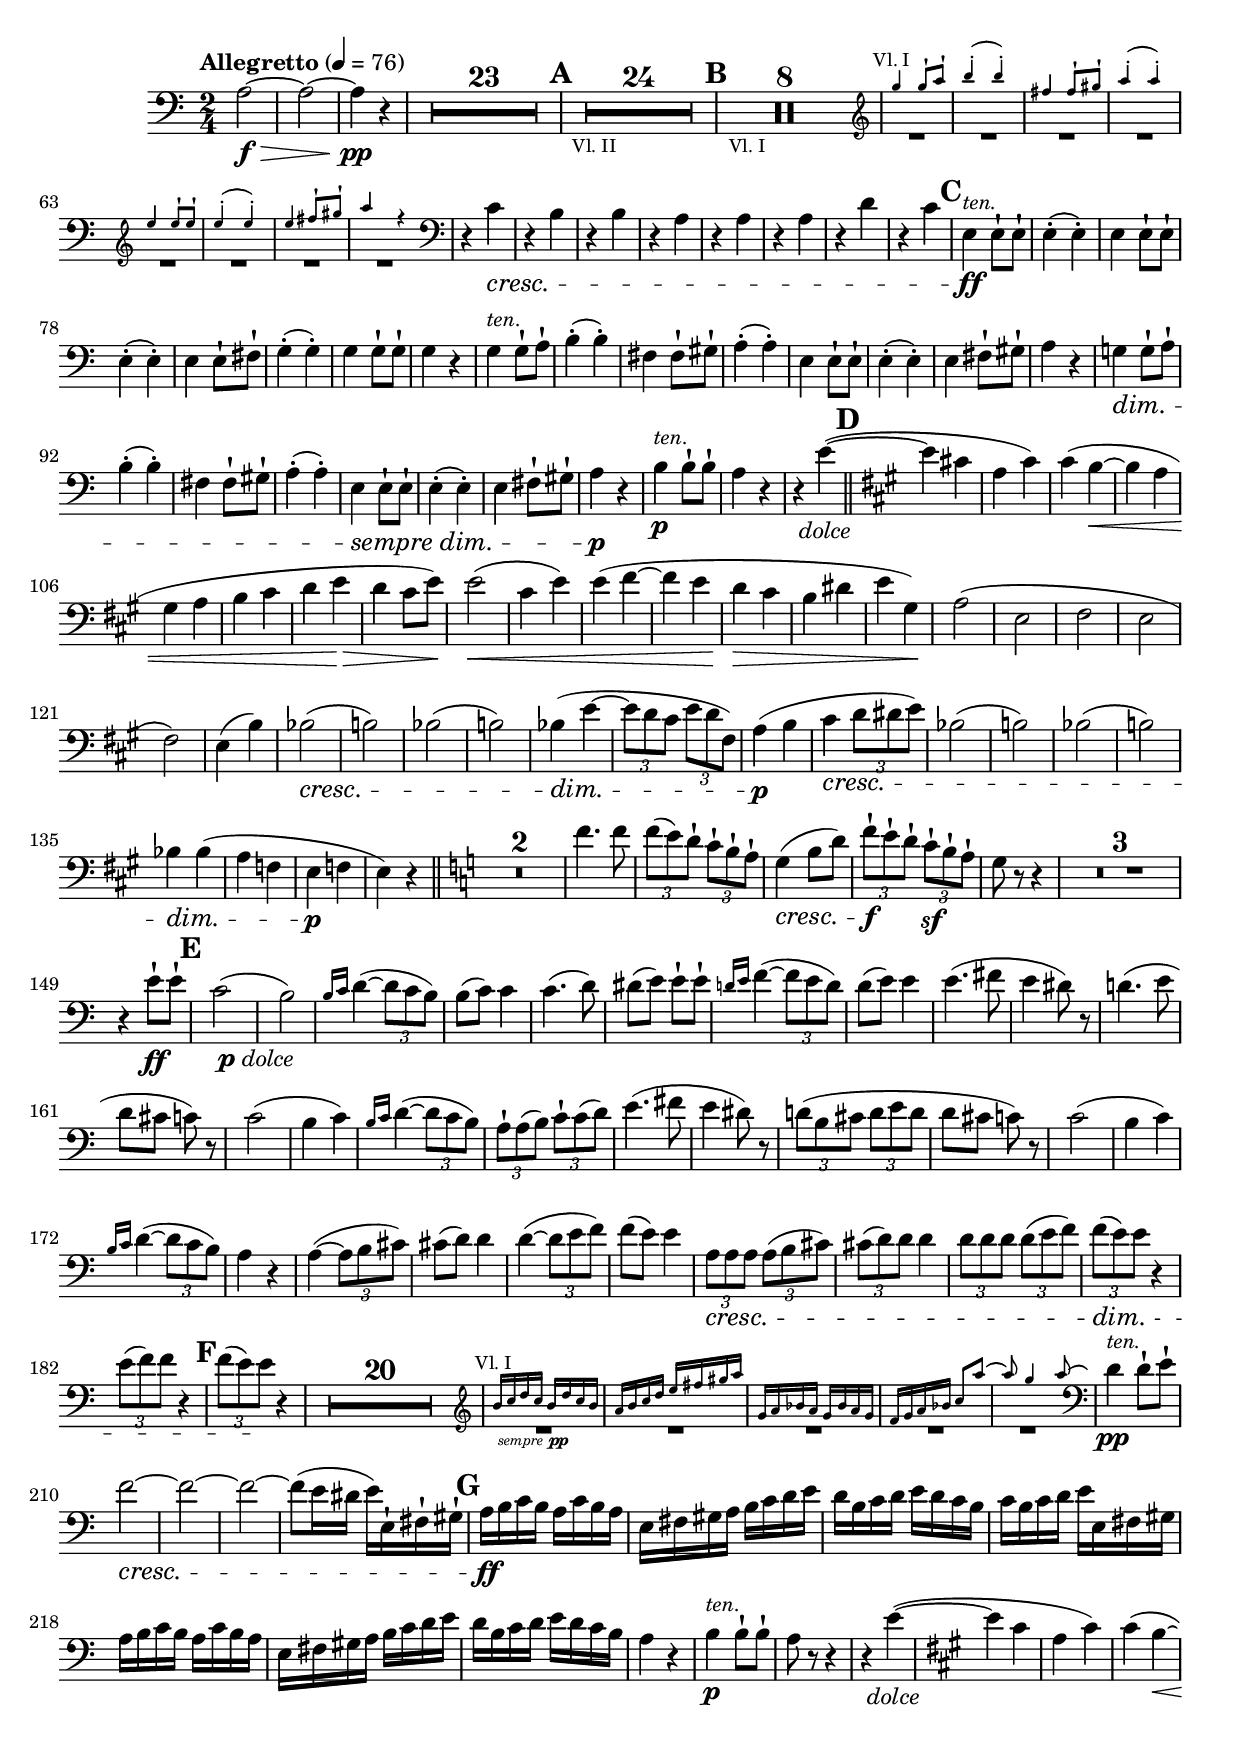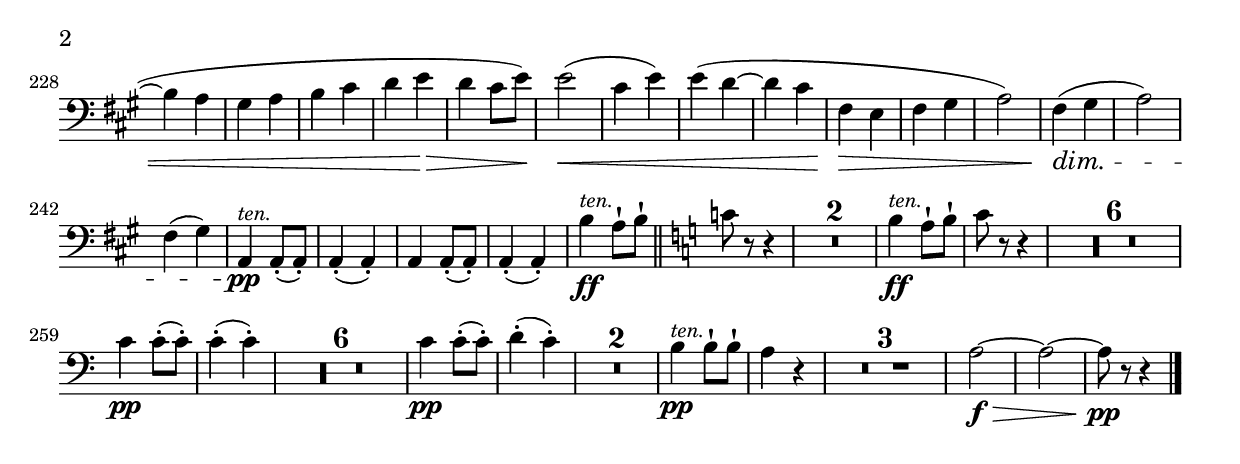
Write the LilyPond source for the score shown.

\version "2.24.4"

\version "2.24.4"

\include "../../definitions.ly"
\version "2.24.4"

\include "../../definitions.ly"

\addQuote "M2Vl1" {
	\relative c''' {
		R2*3 |
		R2*23 |
		R2*24 |
		R2*8 |
		g4 g8-! a8-! |
		b4(-. b4-.) |
		fis4 fis8-! gis-! |
		a4(-. a4-.) |
		e4 e8-! e8-! |
		e4(-. e4-.) |
		e4 fis8-! gis8-! |
		a4 r4 |
		R2*137 |
		b,16 \semprepp c d c b d c b |
		a b c d e fis gis a |
		g, a bes a g bes a g |
		f g a bes c8 a'8~ |
		a8 g4 \tweak control-points #'((4.2 . 3.5) (5 . 4) (5.5 . 4) (6 . 3.5)) ( <> ) a8  |
	}
}

\version "2.24.4"

\include "../../definitions.ly"
\version "2.24.4"

\include "../../definitions.ly"

\addQuote "M2Vl1" {
	\relative c''' {
		R2*3 |
		R2*23 |
		R2*24 |
		R2*8 |
		g4 g8-! a8-! |
		b4(-. b4-.) |
		fis4 fis8-! gis-! |
		a4(-. a4-.) |
		e4 e8-! e8-! |
		e4(-. e4-.) |
		e4 fis8-! gis8-! |
		a4 r4 |
		R2*137 |
		b,16 \semprepp c d c b d c b |
		a b c d e fis gis a |
		g, a bes a g bes a g |
		f g a bes c8 a'8~ |
		a8 g4 \tweak control-points #'((4.2 . 3.5) (5 . 4) (5.5 . 4) (6 . 3.5)) ( <> ) a8  |
	}
}


voicebeethovenHxmouvementCxbassonBxmd = \absolute {
	\include "../../parametres.ly"
	\clef bass \time 2/4 \key a \minor \tempo "Allegretto" 4=76
	c'2~ \f\> |
	c'2~ |
	c'4\pp r4 |
	R2*23 |
	\mark\default
	<>_\markup{\center-align \tiny "Vl. II"} R2*24 |
	\mark\default
	<>_\markup{\center-align \tiny "Vl. I"} R2*8 |
	\cueDuringWithClef #"M2Vl1" #UP "treble" {<>^\markup {\center-align \tiny "Vl. I"} R2*8} |
	r4 e'4 \cresc |
	r4 fis'4 |
	r4 d'4 |
	r4 e'4 |
	r4 e'4 |
	r4 e'4 |
	r4 d'4 |
	r4 c'4 |
	\mark\default
	e'4\tenutotext \ff e'8-! e'8-! |
	e'4-.( e'4-.) |
	e'4 e'8-! e'8-! |
	e'4-.( e'4-.) |
	e'4 e'8-! fis'8-! |
	g'4-.( g'4-.) |
	g'4 g'8-! g'8-! |
	g'4 r4 |
	g4\tenutotext g8-! a8-! |
	b4-.( b4-.) |
	fis4 fis8-! gis8-! |
	a4-.( a4-.) |
	e'4 e'8-! e'8-! |
	e'4-.( e'4-.) |
	e'4 fis8-! gis8-! |
	a4 r4 |
	g4 \dim g8-! a8-! |
	b4-.( b4-.) |
	fis4 fis8-! gis8-! |
	a4-.( a4-.) |
	e'4 \sempredim e'8-! e'8-! |
	e'4-.( e'4-.) |
	e4 fis8-! gis8-! |
	a4 \p r4 |
	d'4\tenutotext d'8-! d'8-! |
	c'4 r4 |
	r4 e'4(~ \dolce \section |
	\mark\default \barNumberCheck 102
	\key a \major e'4 cis'!4 |
	a4 cis'4) |
	cis'4( b4~ \< |
	b4 a4 |
	gis4 a4 |
	b4 cis'4 |
	d'4 e'4 \> |
	d'4 cis'8 e'8) |
	e'2( \< |
	cis'4 e'4) |
	e'4( fis'4~ |
	fis'4 e'4 |
	d'4 \> cis'4 |
	b4 dis'4 |
	e'4 gis4) \! |
	a2( |
	gis2 |
	a2 |
	gis2 |
	a2) |
	gis4( b4) |
	bes2( \cresc |
	b2) |
	bes2( |
	b2) |
	bes4( \dim e'4~ |
	\tuplet 3/2 {e'8 d'8 cis'8} \tuplet 3/2 {e'8 d'8 fis8}) |
	a4( \p b4 |
	cis'4 \cresc \tuplet 3/2 {d'8 dis'8 e'8}) |
	bes2( |
	b2) |
	bes2( |
	b2) |
	bes4 \dim e'4( |
	f'4 a4 |
	g4 \p b4 |
	c'4) r4 \section |
	\key a \minor
	R2*2 |
	f'4. f'8 |
	\tuplet 3/2 {f'8( e'8) d'8-!} \tuplet 3/2 {c'8-! b8-! a8-!} |
	g4( \cresc b8 d'8) |
	\tuplet 3/2 {f'8-! \f e'8-! d'8-!} \tuplet 3/2 {c'8-! \sf b8-! a8-!} |
	g8 r8 r4 |
	R2*3 |
	r4 e'8-! \ff e'8-! |
	\mark\default \barNumberCheck 150
	c'2( \pdolce |
	b2) |
	\grace{b16 c'16} d'4(~ \tuplet 3/2 {d'8 c'8 b8}) |
	b8( c'8) c'4 |
	c'4.( d'8) |
	dis'8( e'8) e'8-! e'8-! |
	\grace{d'16 e'16} f'4(~ \tuplet 3/2 {f'8 e'8 d'8}) |
	d'8( e'8) e'4 |
	e'4.( fis'8 |
	e'4 dis'8) r8 |
	d'4.( e'8 |
	d'8 cis'8 c'8) r8 |
	c'2( |
	b4 c'4) |
	\grace{b16 c'} d'4(~ \tuplet 3/2 {d'8 c'8 b8}) |
	\tuplet 3/2 {a8-! a8( b8)} \tuplet 3/2 {c'8-! c'8( d'8)} |
	e'4.( fis'8 |
	e'4 dis'8) r8 |
	% TODO: clarifier ce que Christophe veut
	\tuplet 3/2 {d'8( b8 cis'8} \tuplet 3/2 {d'8 e'8 d'8} |
	d'8 cis'8 c'8) r8 |
	c'2( |
	b4 c'4) |
	\grace{b16 c'} d'4(~ \tuplet 3/2 {d'8 c'8 b8}) |
	a4 r4 |
	a4(~ \tuplet 3/2 {a8 b8 cis'8}) |
	cis'8( d'8) d'4 |
	d'4(~ \tuplet 3/2 {d'8 e'8 f'8}) |
	f'8( e'8) e'4 |
	\tuplet 3/2 {a8 \cresc a8 a8} \tuplet 3/2 {a8( b8 cis'8)} |
	\tuplet 3/2 {cis'8( d'8) d'8} d'4 |
	\tuplet 3/2 {d'8 d'8 d'8} \tuplet 3/2 {d'8( e'8 f'8)} |
	\tuplet 3/2 {f'8( \dim e'8 ) e'8} r4 |
	\tuplet 3/2 {e'8( f'8) f'8} r4 |
	\mark\default \barNumberCheck 183
	\tuplet 3/2 {f'8( e'8) e'8 \!} r4 |
	R2*20 |
	\cueDuringWithClef #"M2Vl1" #UP "treble" {<>^\markup {\center-align \tiny "Vl. I"} R2*5} |
	d'4\tenutotext \pp d'8-! e'8-! |
	f'2~ \cresc |
	f'2~ |
	f'2~ |
	f'8( e'16 dis'16 e'16) e16-! fis16-! gis16-! |
	\mark\default \barNumberCheck 214
	a16 \ff b16 c'16 b16 a16 c'16 b16 a16 |
	e16 fis16 gis16 a16 b16 c'16 d'16 e'16 |
	d'16 b16 c'16 d'16 e'16 d'16 c'16 b16 |
	c'16 b16 c'16 d'16 e'16 e16 fis16 gis16 |
	a16 b16 c'16 b16 a16 c'16 b16 a16 |
	e16 fis16 gis16 a16 b16 c'16 d'16 e'16 |
	d'16 b16 c'16 d'16 e'16 d'16 c'16 b16 |
	a4 r4 |
	d'4\tenutotext \p d'8-! d'8-! |
	c'8 r8 r4 |
	r4 e'4(~ \dolce |
	\key a \major
	e'4 cis'4 |
	a4 cis'4 ) |
	cis'4( b4~ \< |
	b4 a4 |
	gis4 a4 |
	b4 cis'4 |
	d'4 e'4 \> |
	d'4 cis'8 e'8) |
	e'2( \< |
	cis'4 e'4) |
	e'4( fis'4~ |
	fis'4 e'4 |
	d'4 \> cis'4 |
	d'4 e'4 |
	cis'2) |
	d'4( \dim e'4 |
	cis'2) |
	d'4( e'4) |
	a4\tenutotext \pp a8-.( a8-.) |
	a4-.( a4-.) |
	a4 a8-.( a8-.) |
	a4-.( a4-.) |
	d'4\tenutotext \ff c'8-! d'8-! \section |
	\mark\default \barNumberCheck 248
	\key a \minor e'8 r8 r4 |
	R2*2 |
	d'4\tenutotext \ff c'8-! d'8-! |
	e'8 r8 r4 |
	R2*6 |
	c'4 \pp c'8-.( c'8-.) |
	c'4-.( c'4-.) |
	R2*6 |
	c'4 \pp c'8-.( c'8-.) |
	d'4-.( c'4-.) |
	R2*2 |
	d'4\tenutotext \pp d'8-! d'8-! |
	c'4 r4 |
	R2*3 |
	c'2~ \f\> |
	c'2~ |
	c'8 \pp r8 r4 \fine |
}

\version "2.24.4"

\include "../../definitions.ly"
\version "2.24.4"

\include "../../definitions.ly"

\addQuote "M2Vl1" {
	\relative c''' {
		R2*3 |
		R2*23 |
		R2*24 |
		R2*8 |
		g4 g8-! a8-! |
		b4(-. b4-.) |
		fis4 fis8-! gis-! |
		a4(-. a4-.) |
		e4 e8-! e8-! |
		e4(-. e4-.) |
		e4 fis8-! gis8-! |
		a4 r4 |
		R2*137 |
		b,16 \semprepp c d c b d c b |
		a b c d e fis gis a |
		g, a bes a g bes a g |
		f g a bes c8 a'8~ |
		a8 g4 \tweak control-points #'((4.2 . 3.5) (5 . 4) (5.5 . 4) (6 . 3.5)) ( <> ) a8  |
	}
}

\version "2.24.4"

\include "../../definitions.ly"
\version "2.24.4"

\include "../../definitions.ly"

\addQuote "M2Vl1" {
	\relative c''' {
		R2*3 |
		R2*23 |
		R2*24 |
		R2*8 |
		g4 g8-! a8-! |
		b4(-. b4-.) |
		fis4 fis8-! gis-! |
		a4(-. a4-.) |
		e4 e8-! e8-! |
		e4(-. e4-.) |
		e4 fis8-! gis8-! |
		a4 r4 |
		R2*137 |
		b,16 \semprepp c d c b d c b |
		a b c d e fis gis a |
		g, a bes a g bes a g |
		f g a bes c8 a'8~ |
		a8 g4 \tweak control-points #'((4.2 . 3.5) (5 . 4) (5.5 . 4) (6 . 3.5)) ( <> ) a8  |
	}
}


voicebeethovenHxmouvementCxbassonBxmd = \absolute {
	\include "../../parametres.ly"
	\clef bass \time 2/4 \key a \minor \tempo "Allegretto" 4=76
	c'2~ \f\> |
	c'2~ |
	c'4\pp r4 |
	R2*23 |
	\mark\default
	<>_\markup{\center-align \tiny "Vl. II"} R2*24 |
	\mark\default
	<>_\markup{\center-align \tiny "Vl. I"} R2*8 |
	\cueDuringWithClef #"M2Vl1" #UP "treble" {<>^\markup {\center-align \tiny "Vl. I"} R2*8} |
	r4 e'4 \cresc |
	r4 fis'4 |
	r4 d'4 |
	r4 e'4 |
	r4 e'4 |
	r4 e'4 |
	r4 d'4 |
	r4 c'4 |
	\mark\default
	e'4\tenutotext \ff e'8-! e'8-! |
	e'4-.( e'4-.) |
	e'4 e'8-! e'8-! |
	e'4-.( e'4-.) |
	e'4 e'8-! fis'8-! |
	g'4-.( g'4-.) |
	g'4 g'8-! g'8-! |
	g'4 r4 |
	g4\tenutotext g8-! a8-! |
	b4-.( b4-.) |
	fis4 fis8-! gis8-! |
	a4-.( a4-.) |
	e'4 e'8-! e'8-! |
	e'4-.( e'4-.) |
	e'4 fis8-! gis8-! |
	a4 r4 |
	g4 \dim g8-! a8-! |
	b4-.( b4-.) |
	fis4 fis8-! gis8-! |
	a4-.( a4-.) |
	e'4 \sempredim e'8-! e'8-! |
	e'4-.( e'4-.) |
	e4 fis8-! gis8-! |
	a4 \p r4 |
	d'4\tenutotext d'8-! d'8-! |
	c'4 r4 |
	r4 e'4(~ \dolce \section |
	\mark\default \barNumberCheck 102
	\key a \major e'4 cis'!4 |
	a4 cis'4) |
	cis'4( b4~ \< |
	b4 a4 |
	gis4 a4 |
	b4 cis'4 |
	d'4 e'4 \> |
	d'4 cis'8 e'8) |
	e'2( \< |
	cis'4 e'4) |
	e'4( fis'4~ |
	fis'4 e'4 |
	d'4 \> cis'4 |
	b4 dis'4 |
	e'4 gis4) \! |
	a2( |
	gis2 |
	a2 |
	gis2 |
	a2) |
	gis4( b4) |
	bes2( \cresc |
	b2) |
	bes2( |
	b2) |
	bes4( \dim e'4~ |
	\tuplet 3/2 {e'8 d'8 cis'8} \tuplet 3/2 {e'8 d'8 fis8}) |
	a4( \p b4 |
	cis'4 \cresc \tuplet 3/2 {d'8 dis'8 e'8}) |
	bes2( |
	b2) |
	bes2( |
	b2) |
	bes4 \dim e'4( |
	f'4 a4 |
	g4 \p b4 |
	c'4) r4 \section |
	\key a \minor
	R2*2 |
	f'4. f'8 |
	\tuplet 3/2 {f'8( e'8) d'8-!} \tuplet 3/2 {c'8-! b8-! a8-!} |
	g4( \cresc b8 d'8) |
	\tuplet 3/2 {f'8-! \f e'8-! d'8-!} \tuplet 3/2 {c'8-! \sf b8-! a8-!} |
	g8 r8 r4 |
	R2*3 |
	r4 e'8-! \ff e'8-! |
	\mark\default \barNumberCheck 150
	c'2( \pdolce |
	b2) |
	\grace{b16 c'16} d'4(~ \tuplet 3/2 {d'8 c'8 b8}) |
	b8( c'8) c'4 |
	c'4.( d'8) |
	dis'8( e'8) e'8-! e'8-! |
	\grace{d'16 e'16} f'4(~ \tuplet 3/2 {f'8 e'8 d'8}) |
	d'8( e'8) e'4 |
	e'4.( fis'8 |
	e'4 dis'8) r8 |
	d'4.( e'8 |
	d'8 cis'8 c'8) r8 |
	c'2( |
	b4 c'4) |
	\grace{b16 c'} d'4(~ \tuplet 3/2 {d'8 c'8 b8}) |
	\tuplet 3/2 {a8-! a8( b8)} \tuplet 3/2 {c'8-! c'8( d'8)} |
	e'4.( fis'8 |
	e'4 dis'8) r8 |
	% TODO: clarifier ce que Christophe veut
	\tuplet 3/2 {d'8( b8 cis'8} \tuplet 3/2 {d'8 e'8 d'8} |
	d'8 cis'8 c'8) r8 |
	c'2( |
	b4 c'4) |
	\grace{b16 c'} d'4(~ \tuplet 3/2 {d'8 c'8 b8}) |
	a4 r4 |
	a4(~ \tuplet 3/2 {a8 b8 cis'8}) |
	cis'8( d'8) d'4 |
	d'4(~ \tuplet 3/2 {d'8 e'8 f'8}) |
	f'8( e'8) e'4 |
	\tuplet 3/2 {a8 \cresc a8 a8} \tuplet 3/2 {a8( b8 cis'8)} |
	\tuplet 3/2 {cis'8( d'8) d'8} d'4 |
	\tuplet 3/2 {d'8 d'8 d'8} \tuplet 3/2 {d'8( e'8 f'8)} |
	\tuplet 3/2 {f'8( \dim e'8 ) e'8} r4 |
	\tuplet 3/2 {e'8( f'8) f'8} r4 |
	\mark\default \barNumberCheck 183
	\tuplet 3/2 {f'8( e'8) e'8 \!} r4 |
	R2*20 |
	\cueDuringWithClef #"M2Vl1" #UP "treble" {<>^\markup {\center-align \tiny "Vl. I"} R2*5} |
	d'4\tenutotext \pp d'8-! e'8-! |
	f'2~ \cresc |
	f'2~ |
	f'2~ |
	f'8( e'16 dis'16 e'16) e16-! fis16-! gis16-! |
	\mark\default \barNumberCheck 214
	a16 \ff b16 c'16 b16 a16 c'16 b16 a16 |
	e16 fis16 gis16 a16 b16 c'16 d'16 e'16 |
	d'16 b16 c'16 d'16 e'16 d'16 c'16 b16 |
	c'16 b16 c'16 d'16 e'16 e16 fis16 gis16 |
	a16 b16 c'16 b16 a16 c'16 b16 a16 |
	e16 fis16 gis16 a16 b16 c'16 d'16 e'16 |
	d'16 b16 c'16 d'16 e'16 d'16 c'16 b16 |
	a4 r4 |
	d'4\tenutotext \p d'8-! d'8-! |
	c'8 r8 r4 |
	r4 e'4(~ \dolce |
	\key a \major
	e'4 cis'4 |
	a4 cis'4 ) |
	cis'4( b4~ \< |
	b4 a4 |
	gis4 a4 |
	b4 cis'4 |
	d'4 e'4 \> |
	d'4 cis'8 e'8) |
	e'2( \< |
	cis'4 e'4) |
	e'4( fis'4~ |
	fis'4 e'4 |
	d'4 \> cis'4 |
	d'4 e'4 |
	cis'2) |
	d'4( \dim e'4 |
	cis'2) |
	d'4( e'4) |
	a4\tenutotext \pp a8-.( a8-.) |
	a4-.( a4-.) |
	a4 a8-.( a8-.) |
	a4-.( a4-.) |
	d'4\tenutotext \ff c'8-! d'8-! \section |
	\mark\default \barNumberCheck 248
	\key a \minor e'8 r8 r4 |
	R2*2 |
	d'4\tenutotext \ff c'8-! d'8-! |
	e'8 r8 r4 |
	R2*6 |
	c'4 \pp c'8-.( c'8-.) |
	c'4-.( c'4-.) |
	R2*6 |
	c'4 \pp c'8-.( c'8-.) |
	d'4-.( c'4-.) |
	R2*2 |
	d'4\tenutotext \pp d'8-! d'8-! |
	c'4 r4 |
	R2*3 |
	c'2~ \f\> |
	c'2~ |
	c'8 \pp r8 r4 \fine |
}


\addQuote "M2Basson1" {\voicebeethovenHxmouvementCxbassonBxmd}

voicebeethovenHxmouvementCxbassonCxmd = \absolute {
	\include "../../parametres.ly"
	\clef bass \time 2/4 \key a \minor \tempo "Allegretto" 4=76
	a2~ \f\> |
	a2~ |
	a4 \pp r4 |
	R2*23 |
	\mark\default
	<>_\markup{\center-align \tiny "Vl. II"} R2*24 |
	\mark\default
	<>_\markup{\center-align \tiny "Vl. I"} R2*8 |
	\cueDuringWithClef #"M2Vl1" #UP "treble" {<>^\markup {\center-align \tiny "Vl. I"} R2*8} |
	r4 c'4 \cresc |
	r4 b4 |
	r4 b4 |
	r4 a4 |
	r4 a4 |
	r4 a4 |
	r4 b4 |
	r4 a4 |
	\mark\default \barNumberCheck 75
	e4\tenutotext \ff e8-! e8-! |
	e4-.( e4-.) |
	e4 e8-! e8-! |
	e4-.( e4-.) |
	e4 e8-! fis8-! |
	g4-.( g4-.) |
	g4 g8-! g8-! |
	g4 r4 |
	g4\tenutotext g8-! a8-! |
	b4-.( b4-.) |
	fis4 fis8-! gis8-! |
	a4-.( a4-.) |
	e4 e8-! e8-! |
	e4-.( e4-.) |
	e4 fis8-! gis8-! |
	a4 r4 |
	g!4 \dim g8-! a8-! |
	b4-.( b4-.) |
	fis4 fis8-! gis8-! |
	a4-.( a4-.) |
	e4 \sempredim e8-! e8-! |
	e4-.( e4-.) |
	R2*2 |
	b4\tenutotext \p b8-! b8-! |
	a4 r4 |
	r2 \section |
	\mark\default \barNumberCheck 102
	\key a \major
	R2*2 |
	r4 d4(~ \< |
	d4 cis4 |
	b,4 cis4 |
	d4 e4 |
	fis4 gis4 \> |
	b4 a8 cis'8) |
	cis'2( \< |
	a4 cis'4) |
	cis'4( d'4~ |
	d'4 cis'4 |
	b4 \> a4 |
	gis4 fis4 |
	gis4 e4) \! |
	fis2( |
	e2 |
	fis2 |
	e2 |
	fis2) |
	e4( b4) |
	bes2( \cresc |
	b2) |
	bes2( |
	b2) |
	bes4 \dim cis4 |
	d2 |
	cis4( \p e4 |
	a4 \cresc \tuplet 3/2 {b8 bis8 cis'8}) |
	bes2( |
	b2) |
	bes2( |
	b2) |
	bes4 \dim bes4( |
	a4 f4 |
	e4 \p f4 |
	e4) r4 \section |
	\key a \minor
	R2*2
	\cueDuring #"M2Basson1" #UP {<>^\markup {\right-align \tiny "Fag. I"} R2*5} |
	R2*3 |
	r4 e'8-! \ff e'8-! |
	\mark\default \barNumberCheck 150
	R2*33 |
	\mark\default
	R2*21 |
	\cueDuringWithClef #"M2Vl1" #UP "treble" {<>^\markup {\center-align \tiny "Vl. I"} R2*5} |
	d'4\tenutotext \pp d'8-! e'8-! |
	f'2~ \cresc |
	f'2~ |
	f'2~ |
	f'8( e'16 dis'16 e'16) e16-! fis16-! gis16-! |
	\mark\default \barNumberCheck 214
	a16 \ff b16 c'16 b16 a16 c'16 b16 a16 |
	e16 fis16 gis16 a16 b16 c'16 d'16 e'16 |
	d'16 b16 c'16 d'16 e'16 d'16 c'16 b16 |
	c'16 b16 c'16 d'16 e'16 e16 fis16 gis16 |
	a16 b16 c'16 b16 a16 c'16 b16 a16 |
	e16 fis16 gis16 a16 b16 c'16 d'16 e'16 |
	d'16 b16 c'16 d'16 e'16 d'16 c'16 b16 |
	a4 r4 |
	b4\tenutotext \p b8-! b8-! |
	a8 r8 r4 |
	R2 \section |
	\key a \major
	R2*2 |
	r4 d4(~ \< |
	d4 cis4 |
	b,4 cis4 |
	d4 e4 |
	fis4 gis4 \> |
	b4 a8 cis'8) |
	cis'2( \< |
	a4 cis'4) |
	cis'4( d'4~ |
	d'4 cis'4 |
	fis4 \> e4 |
	fis4 gis4 |
	a2) |
	fis4( \dim gis4 |
	a2) |
	fis4( gis4) |
	a,4\tenutotext \pp a,8-.( a,8-.) |
	a,4-.( a,4-.) |
	a,4 a,8-.( a,8-.) |
	a,4-.( a,4-.) |
	b4\tenutotext \ff a8-! b8-! \section |
	\key a \minor c'!8 r8 r4 |
	R2*2 |
	b4\tenutotext \ff a8-! b8-! |
	c'8 r8 r4 |
	R2*6 |
	a4 \pp a8-.( a8-.) |
	g4-.( g4-.) |
	R2*6 |
	a4 \pp a8-.( a8-.) |
	gis4-.( a4-.) |
	R2*2 |
	b4\tenutotext \pp b8-! b8-! |
	a4 r4 |
	R2*3 |
	a2~ \f\> |
	a2~ |
	a8 \pp r8 r4 \fine |
}


\addQuote "M2Basson1" {\voicebeethovenHxmouvementCxbassonBxmd}
\addQuote "M2Basson2" {\voicebeethovenHxmouvementCxbassonCxmd}

voicebeethovenHxmouvementCxbassonDxmd = \absolute {
	\include "../../parametres.ly"
	\clef bass \time 2/4 % \key a \minor \tempo "Allegretto" 4=76
	\quoteDuring "M2Basson2" {s2*58}
	\cueDuringWithClef #"M2Vl1" #UP "treble" {<>^\markup {\center-align \tiny "Vl. I"} R2*8} |
	\quoteDuring "M2Basson2" {s2*6}
	\quoteDuring "M2Basson1" {s2*2}
	\quoteDuring "M2Basson2" {s2*22}
	\quoteDuring "M2Basson1" {s2*2}
	\quoteDuring "M2Basson2" {s2*2}
	\quoteDuring "M2Basson1" {s2*17}
	\quoteDuring "M2Basson2" {s2*9}
	\quoteDuring "M2Basson1" {s2*8}
	\quoteDuring "M2Basson2" {s2*4}
	\quoteDuring "M2Basson1" {s2*65}
	\cueDuringWithClef #"M2Vl1" #UP "treble" {<>^\markup {\center-align \tiny "Vl. I"} R2*5} |
	\quoteDuring "M2Basson1" {s2*13}
	\quoteDuring "M2Basson2" {s2*2}
	\quoteDuring "M2Basson1" {s2*11 | s4}
	\quoteDuring "M2Basson2" {s4 | s2*17}
	\quoteDuring "M2Basson1" {s2*18}
	\quoteDuring "M2Basson2" {s2*8}
	\fine \barNumberCheck 279
}


\score {
	\new Staff \voicebeethovenHxmouvementCxbassonDxmd
	\layout { }
}
